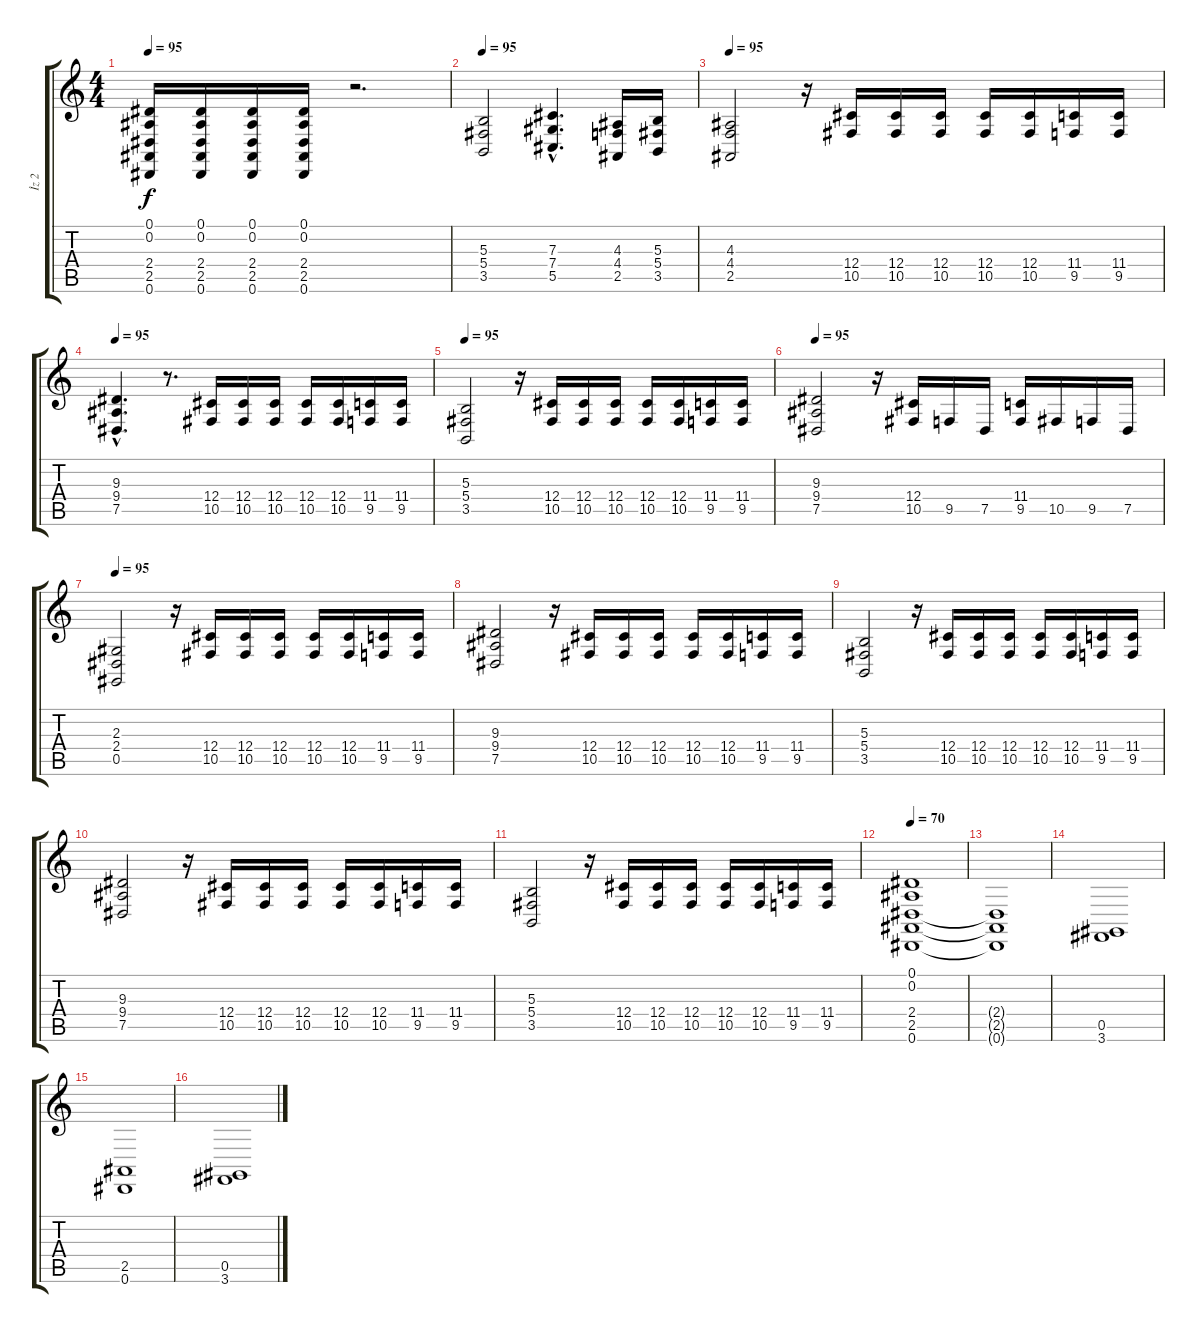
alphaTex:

\track ("İz 2" "İz 2") {instrument synthstrings1}
\staff {score tabs}
\tuning (Eb4 Bb3 Gb3 Db3 Ab2 Eb2) {hide}
\ts (4 4)
\tempo 95
\clef g2
\ks c
(0.1 0.2 2.4 2.5 0.6).16{dy f} (0.1 0.2 2.4 2.5 0.6).16 (0.1 0.2 2.4 2.5 0.6).16 (0.1 0.2 2.4 2.5 0.6).16 r.2{d} |
\tempo 95
(5.3 5.4 3.5).2 (7.3{hac} 7.4{hac} 5.5{hac}).4{d} (4.3 4.4 2.5).16 (5.3 5.4 3.5).16 |
\tempo 95
(4.3 4.4 2.5).2 r.16 (12.4 10.5).16 (12.4 10.5).16 (12.4 10.5).16 (12.4 10.5).16 (12.4 10.5).16 (11.4 9.5).16 (11.4 9.5).16 |
\tempo 95
(9.3{hac} 9.4{hac} 7.5{hac}).4{d} r.8{d} (12.4 10.5).16 (12.4 10.5).16 (12.4 10.5).16 (12.4 10.5).16 (12.4 10.5).16 (11.4 9.5).16 (11.4 9.5).16 |
\tempo 95
(5.3 5.4 3.5).2 r.16 (12.4 10.5).16 (12.4 10.5).16 (12.4 10.5).16 (12.4 10.5).16 (12.4 10.5).16 (11.4 9.5).16 (11.4 9.5).16 |
\tempo 95
(9.3 9.4 7.5).2 r.16 (12.4 10.5).16 9.5.16 7.5.16 (11.4 9.5).16 10.5.16 9.5.16 7.5.16 |
\tempo 95
(2.3 2.4 0.5).2 r.16 (12.4 10.5).16 (12.4 10.5).16 (12.4 10.5).16 (12.4 10.5).16 (12.4 10.5).16 (11.4 9.5).16 (11.4 9.5).16 |
(9.3 9.4 7.5).2 r.16 (12.4 10.5).16 (12.4 10.5).16 (12.4 10.5).16 (12.4 10.5).16 (12.4 10.5).16 (11.4 9.5).16 (11.4 9.5).16 |
(5.3 5.4 3.5).2 r.16 (12.4 10.5).16 (12.4 10.5).16 (12.4 10.5).16 (12.4 10.5).16 (12.4 10.5).16 (11.4 9.5).16 (11.4 9.5).16 |
(9.3 9.4 7.5).2 r.16 (12.4 10.5).16 (12.4 10.5).16 (12.4 10.5).16 (12.4 10.5).16 (12.4 10.5).16 (11.4 9.5).16 (11.4 9.5).16 |
(5.3 5.4 3.5).2 r.16 (12.4 10.5).16 (12.4 10.5).16 (12.4 10.5).16 (12.4 10.5).16 (12.4 10.5).16 (11.4 9.5).16 (11.4 9.5).16 |
\tempo 70
(0.1 0.2 2.4 2.5 0.6).1 |
(2.4{t} 2.5{t} 0.6{t}).1 |
(0.5 3.6).1 |
(2.5 0.6).1 |
(0.5 3.6).1
